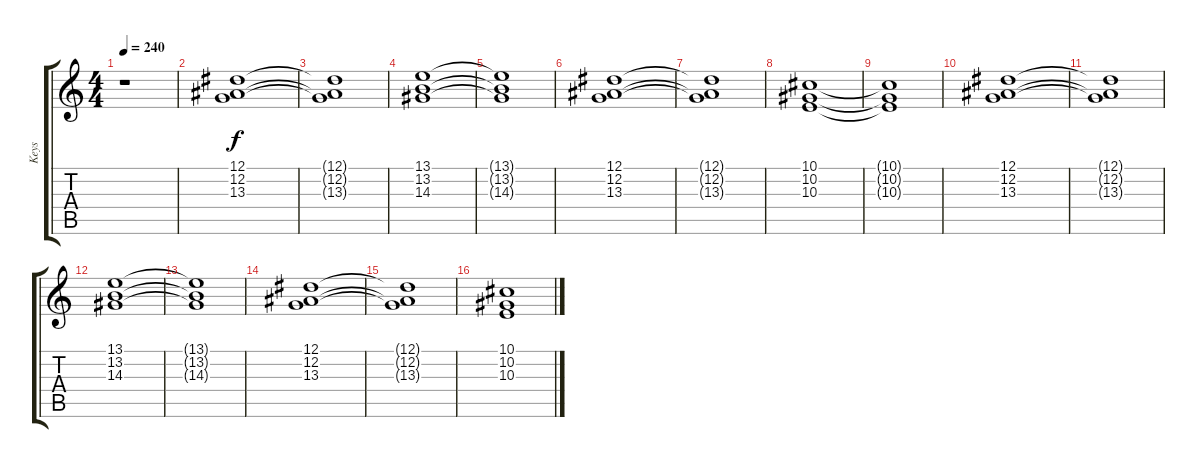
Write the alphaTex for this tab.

\track ("Keys" "Keys") {instrument rockorgan}
\staff {score tabs}
\tuning (Eb4 Bb3 Gb3 Db3 Ab2 Eb2) {hide}
\ts (4 4)
\tempo 240
\clef g2
\ks c
r.1{dy f} |
(12.1 12.2 13.3).1 |
(12.1{t} 12.2{t} 13.3{t}).1 |
(13.1 13.2 14.3).1 |
(13.1{t} 13.2{t} 14.3{t}).1 |
(12.1 12.2 13.3).1 |
(12.1{t} 12.2{t} 13.3{t}).1 |
(10.1 10.2 10.3).1 |
(10.1{t} 10.2{t} 10.3{t}).1 |
(12.1 12.2 13.3).1 |
(12.1{t} 12.2{t} 13.3{t}).1 |
(13.1 13.2 14.3).1 |
(13.1{t} 13.2{t} 14.3{t}).1 |
(12.1 12.2 13.3).1 |
(12.1{t} 12.2{t} 13.3{t}).1 |
(10.1 10.2 10.3).1
